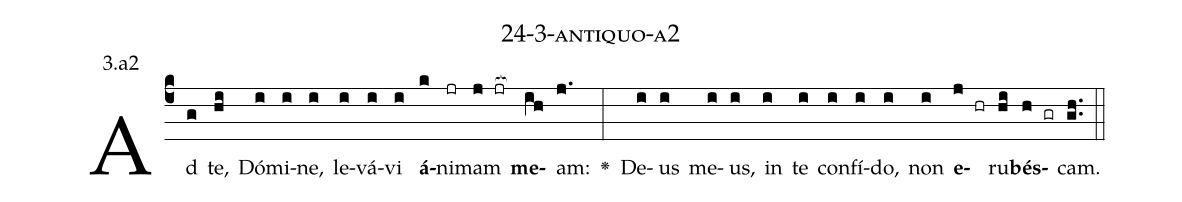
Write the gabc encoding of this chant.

name: 24-3-antiquo-a2;
annotation: 3.a2;
%%
(c4)Ad(g) te,(hi) Dó(i)mi(i)ne,(i) le(i)vá(i)vi(i) <b>á</b>(k)ni(jr)mam(j jr[ocb:1{]) <b>me</b>(ih[ocb:0}])am:(j.) <v>\greheightstar</v>(:) De(i)us(i) me(i)us,(i) in(i) te(i) con(i)fí(i)do,(i) non(i) <b>e</b>(j hr)ru(hi)<b>bés</b>(h gr)cam.(gh..) (::)


%E(i) u(i) o(j) u(hi) a(h) e.(gh..) (::)
